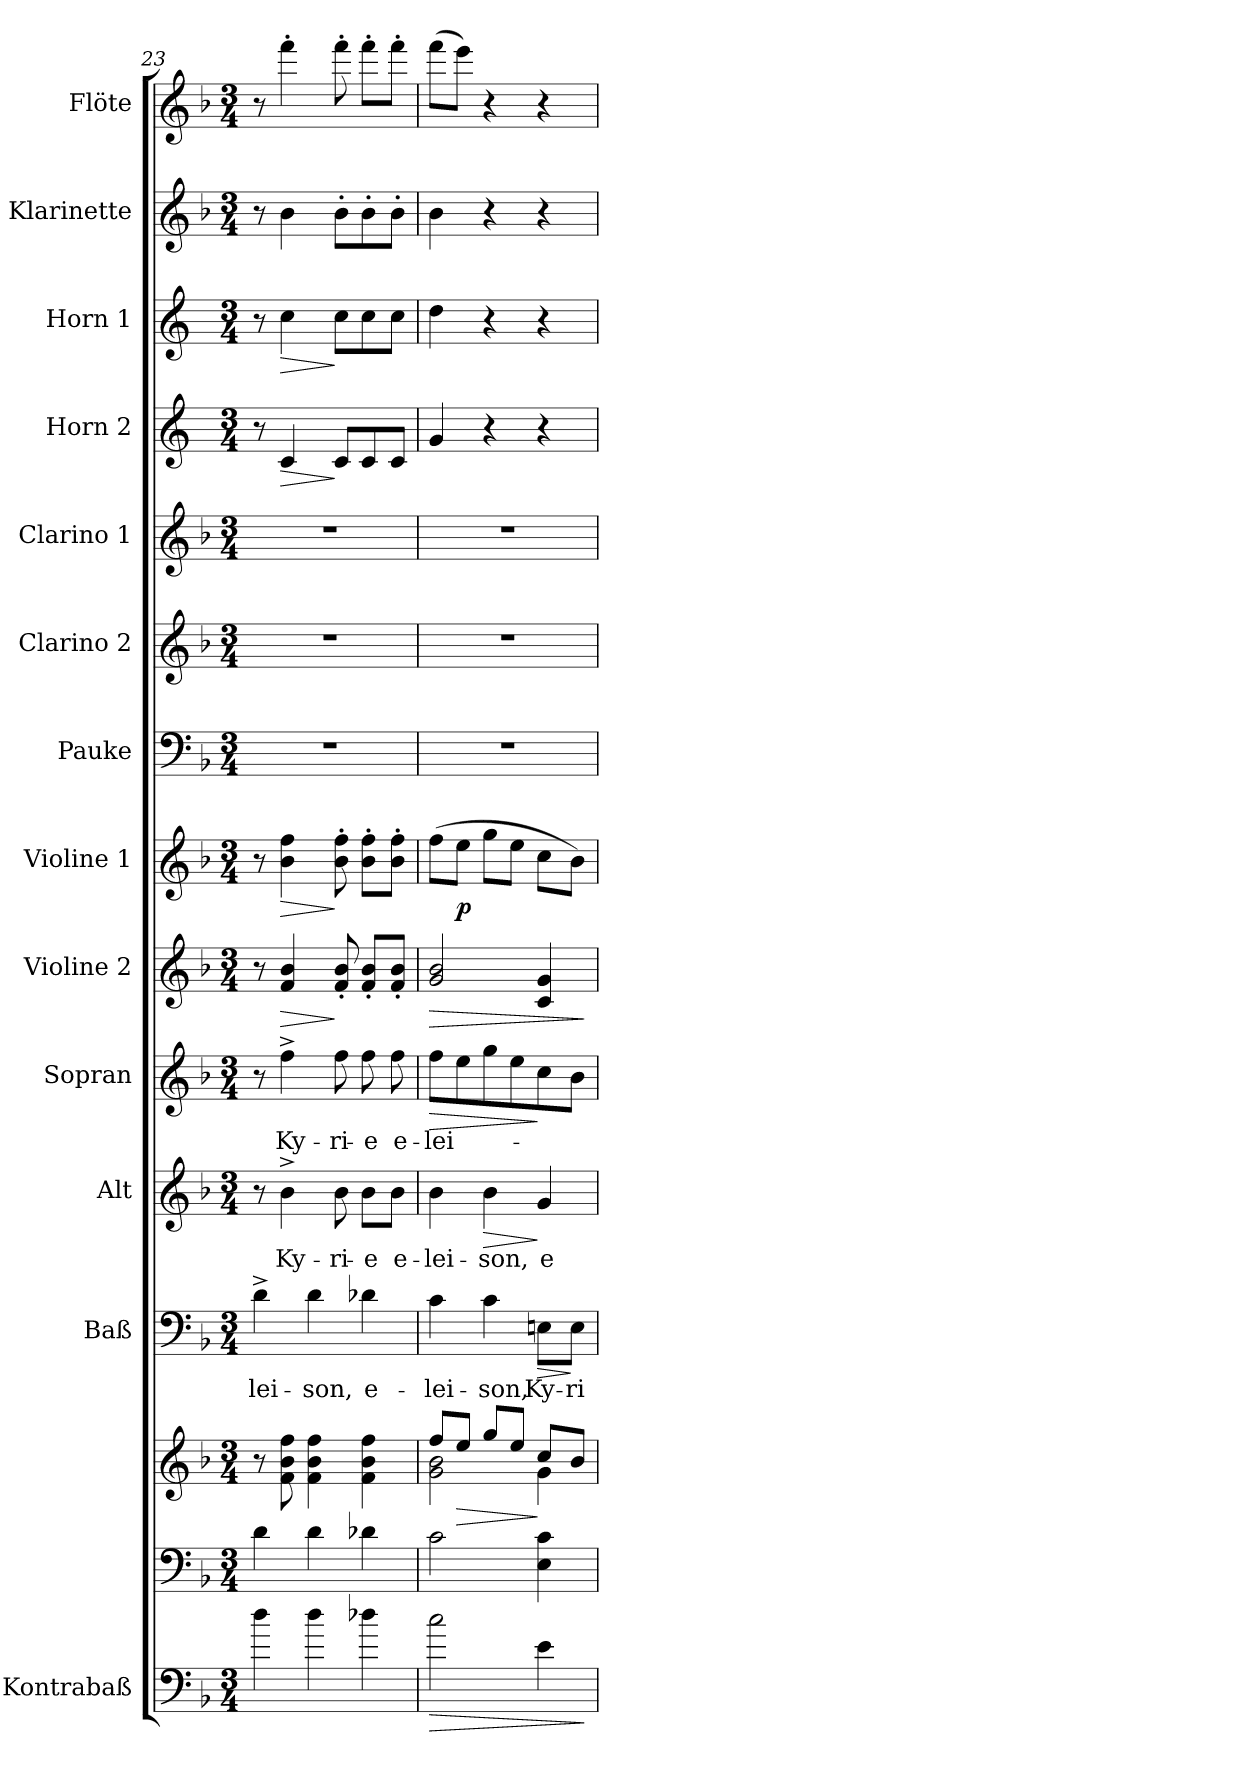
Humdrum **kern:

**kern	**dynam	**kern	**kern	**dynam	**kern	**text	**dynam	**kern	**text	**dynam	**kern	**text	**dynam	**kern	**dynam	**kern	**dynam	**kern	**kern	**kern	**kern	**dynam	**kern	**dynam	**kern	**kern
*part14	*part14	*part13	*part13	*part13	*part12	*part12	*part12	*part11	*part11	*part11	*part10	*part10	*part10	*part9	*part9	*part8	*part8	*part7	*part6	*part5	*part4	*part4	*part3	*part3	*part2	*part1
*staff15	*staff15	*staff14	*staff13	*staff13/14	*staff12	*staff12	*staff12	*staff11	*staff11	*staff11	*staff10	*staff10	*staff10	*staff9	*staff9	*staff8	*staff8	*staff7	*staff6	*staff5	*staff4	*staff4	*staff3	*staff3	*staff2	*staff1
*I"Kontrabaß	*	*	*	*	*I"Baß	*	*	*I"Alt	*	*	*I"Sopran	*	*	*I"Violine 2	*	*I"Violine 1	*	*I"Pauke	*I"Clarino 2	*I"Clarino 1	*I"Horn 2	*	*I"Horn 1	*	*I"Klarinette	*I"Flöte
*I'Kb	*	*	*	*	*I'Baß	*	*	*I'Alt	*	*	*I'Sop	*	*	*I'Vln. 2	*	*I'Vln. 1	*	*I'Pk.	*	*	*I'Hrn. 2	*	*I'Hrn. 1	*	*	*I'Fl.
*clefF4	*	*clefF4	*clefG2	*	*clefF4	*	*	*clefG2	*	*	*clefG2	*	*	*clefG2	*	*clefG2	*	*clefF4	*clefG2	*clefG2	*clefG2	*	*clefG2	*	*clefG2	*clefG2
*ITrd7c12	*	*	*	*	*	*	*	*	*	*	*	*	*	*	*	*	*	*	*ITrd7c12	*ITrd7c12	*ITrd4c7	*	*ITrd4c7	*	*	*
*k[b-]	*	*k[b-]	*k[b-]	*	*k[b-]	*	*	*k[b-]	*	*	*k[b-]	*	*	*k[b-]	*	*k[b-]	*	*k[b-]	*k[b-]	*k[b-]	*k[b-]	*	*k[b-]	*	*k[b-]	*k[b-]
*F:	*	*F:	*F:	*	*F:	*	*	*F:	*	*	*F:	*	*	*F:	*	*F:	*	*F:	*F:	*F:	*F:	*	*F:	*	*F:	*F:
*M3/4	*	*M3/4	*M3/4	*	*M3/4	*	*	*M3/4	*	*	*M3/4	*	*	*M3/4	*	*M3/4	*	*M3/4	*M3/4	*M3/4	*M3/4	*	*M3/4	*	*M3/4	*M3/4
=23	=23	=23	=23	=23	=23	=23	=23	=23	=23	=23	=23	=23	=23	=23	=23	=23	=23	=23	=23	=23	=23	=23	=23	=23	=23	=23
!	!	!	!	!	!	!LO:LY:b	!	!	!	!	!	!	!	!	!	!	!	!	!	!	!	!	!	!	!	!
4d\	.	4d\	8r	.	4d^>\	-lei-	.	8r	.	.	8r	.	.	8r	.	8r	.	2.r	2.r	2.r	8r	.	8r	.	8r	8r
!	!	!	!	!	!	!	!	!	!LO:LY:b	!	!	!LO:LY:b	!	!	!LO:HP:b	!	!LO:HP:b	!	!	!	!	!LO:HP:b	!	!LO:HP:b	!	!
.	.	.	8f\ 8b-\ 8ff\	.	.	.	.	4b-^>\	Ky-	.	4ff^>\	Ky-	.	4f/ 4b-/	>	4b-\ 4ff\	>	.	.	.	4F/	>	4f\	>	4b-\	4fff'>\
!	!	!	!	!	!	!LO:LY:b	!	!	!	!	!	!	!	!	!	!	!	!	!	!	!	!	!	!	!	!
4d\	.	4d\	4f\ 4b-\ 4ff\	.	4d\	-son,	.	.	.	.	.	.	.	.	.	.	.	.	.	.	.	.	.	.	.	.
!	!	!	!	!	!	!	!	!	!LO:LY:b	!	!	!LO:LY:b	!	!	!	!	!	!	!	!	!	!	!	!	!	!
.	.	.	.	.	.	.	.	8b-\	-ri-	.	8ff\	-ri-	.	8f/'< 8b-/'<	]	8b-\'> 8ff\'>	]	.	.	.	8F/L	]	8f\L	]	8b-'>\L	8fff'>\
!	!	!	!	!	!	!LO:LY:b	!	!	!LO:LY:b	!	!	!LO:LY:b	!	!	!	!	!	!	!	!	!	!	!	!	!	!
4d-X\	.	4d-X\	4f\ 4b-\ 4ff\	.	4d-X\	e-	.	8b-\L	-e	.	8ff\	-e	.	8f/'< 8b-/'<L	.	8b-\'> 8ff\'>L	.	.	.	.	8F/	.	8f\	.	8b-'>\	8fff'>\L
!	!	!	!	!	!	!	!	!	!LO:LY:b	!	!	!LO:LY:b	!	!	!	!	!	!	!	!	!	!	!	!	!	!
.	.	.	.	.	.	.	.	8b-\J	e-	.	8ff\	e-	.	8f/'< 8b-/'<J	.	8b-\'> 8ff\'>J	.	.	.	.	8F/J	.	8f\J	.	8b-'>\J	8fff'>\J
=24	=24	=24	=24	=24	=24	=24	=24	=24	=24	=24	=24	=24	=24	=24	=24	=24	=24	=24	=24	=24	=24	=24	=24	=24	=24	=24
!	!LO:HP:b	!	!	!	!	!LO:LY:b	!	!	!LO:LY:b	!	!	!LO:LY:b	!LO:HP:b	!	!LO:HP:b	!	!	!	!	!	!	!	!	!	!	!
*	*	*	*^	*	*	*	*	*	*	*	*	*	*	*	*	*	*	*	*	*	*	*	*	*	*	*
2c\	>	2c\	8ff/L	2g\ 2b-\	.	4c\	-lei-	.	4b-\	-lei-	.	8ff\L	-lei-	>	2g/ 2b-/	>	(>8ff\L	.	2.r	2.r	2.r	4c/	.	4g\	.	4b-\	(>8fff\L
!	!	!	!	!	!LO:HP:b	!	!	!	!	!	!	!	!	!	!	!	!	!LO:DY:b	!	!	!	!	!	!	!	!	!
.	.	.	8ee/J	.	>	.	.	.	.	.	.	8ee\	.	.	.	.	8ee\J	p	.	.	.	.	.	.	.	.	8eee\J)
!	!	!	!	!	!	!	!LO:LY:b	!	!	!LO:LY:b	!LO:HP:b	!	!	!	!	!	!	!	!	!	!	!	!	!	!	!	!
.	.	.	8gg/L	.	.	4c\	-son,	.	4b-\	-son,	>	8gg\	.	.	.	.	8gg\L	.	.	.	.	4r	.	4r	.	4r	4r
.	.	.	8ee/J	.	.	.	.	.	.	.	.	8ee\	.	.	.	.	8ee\J	.	.	.	.	.	.	.	.	.	.
!	!	!	!	!	!	!	!LO:LY:b	!LO:HP:b	!	!LO:LY:b	!	!	!	!	!	!	!	!	!	!	!	!	!	!	!	!	!
4E\	.	4E\ 4c\	8cc/L	4g\	]	8En\L	Ky-	>	4g/	e-	]	8cc\	.	]	4c/ 4g/	.	8cc\L	.	.	.	.	4r	.	4r	.	4r	4r
!	!	!	!	!	!	!	!LO:LY:b	!	!	!	!	!	!	!	!	!	!	!	!	!	!	!	!	!	!	!	!
.	.	.	8b-/J	.	.	8E\J	-ri-	]	.	.	.	8b-\J	.	.	.	.	8b-\J)	.	.	.	.	.	.	.	.	.	.
*	*	*	*v	*v	*	*	*	*	*	*	*	*	*	*	*	*	*	*	*	*	*	*	*	*	*	*	*
.	]	.	.	.	.	.	.	.	.	.	.	.	.	.	]	.	.	.	.	.	.	.	.	.	.	.
=	=	=	=	=	=	=	=	=	=	=	=	=	=	=	=	=	=	=	=	=	=	=	=	=	=	=
*-	*-	*-	*-	*-	*-	*-	*-	*-	*-	*-	*-	*-	*-	*-	*-	*-	*-	*-	*-	*-	*-	*-	*-	*-	*-	*-
